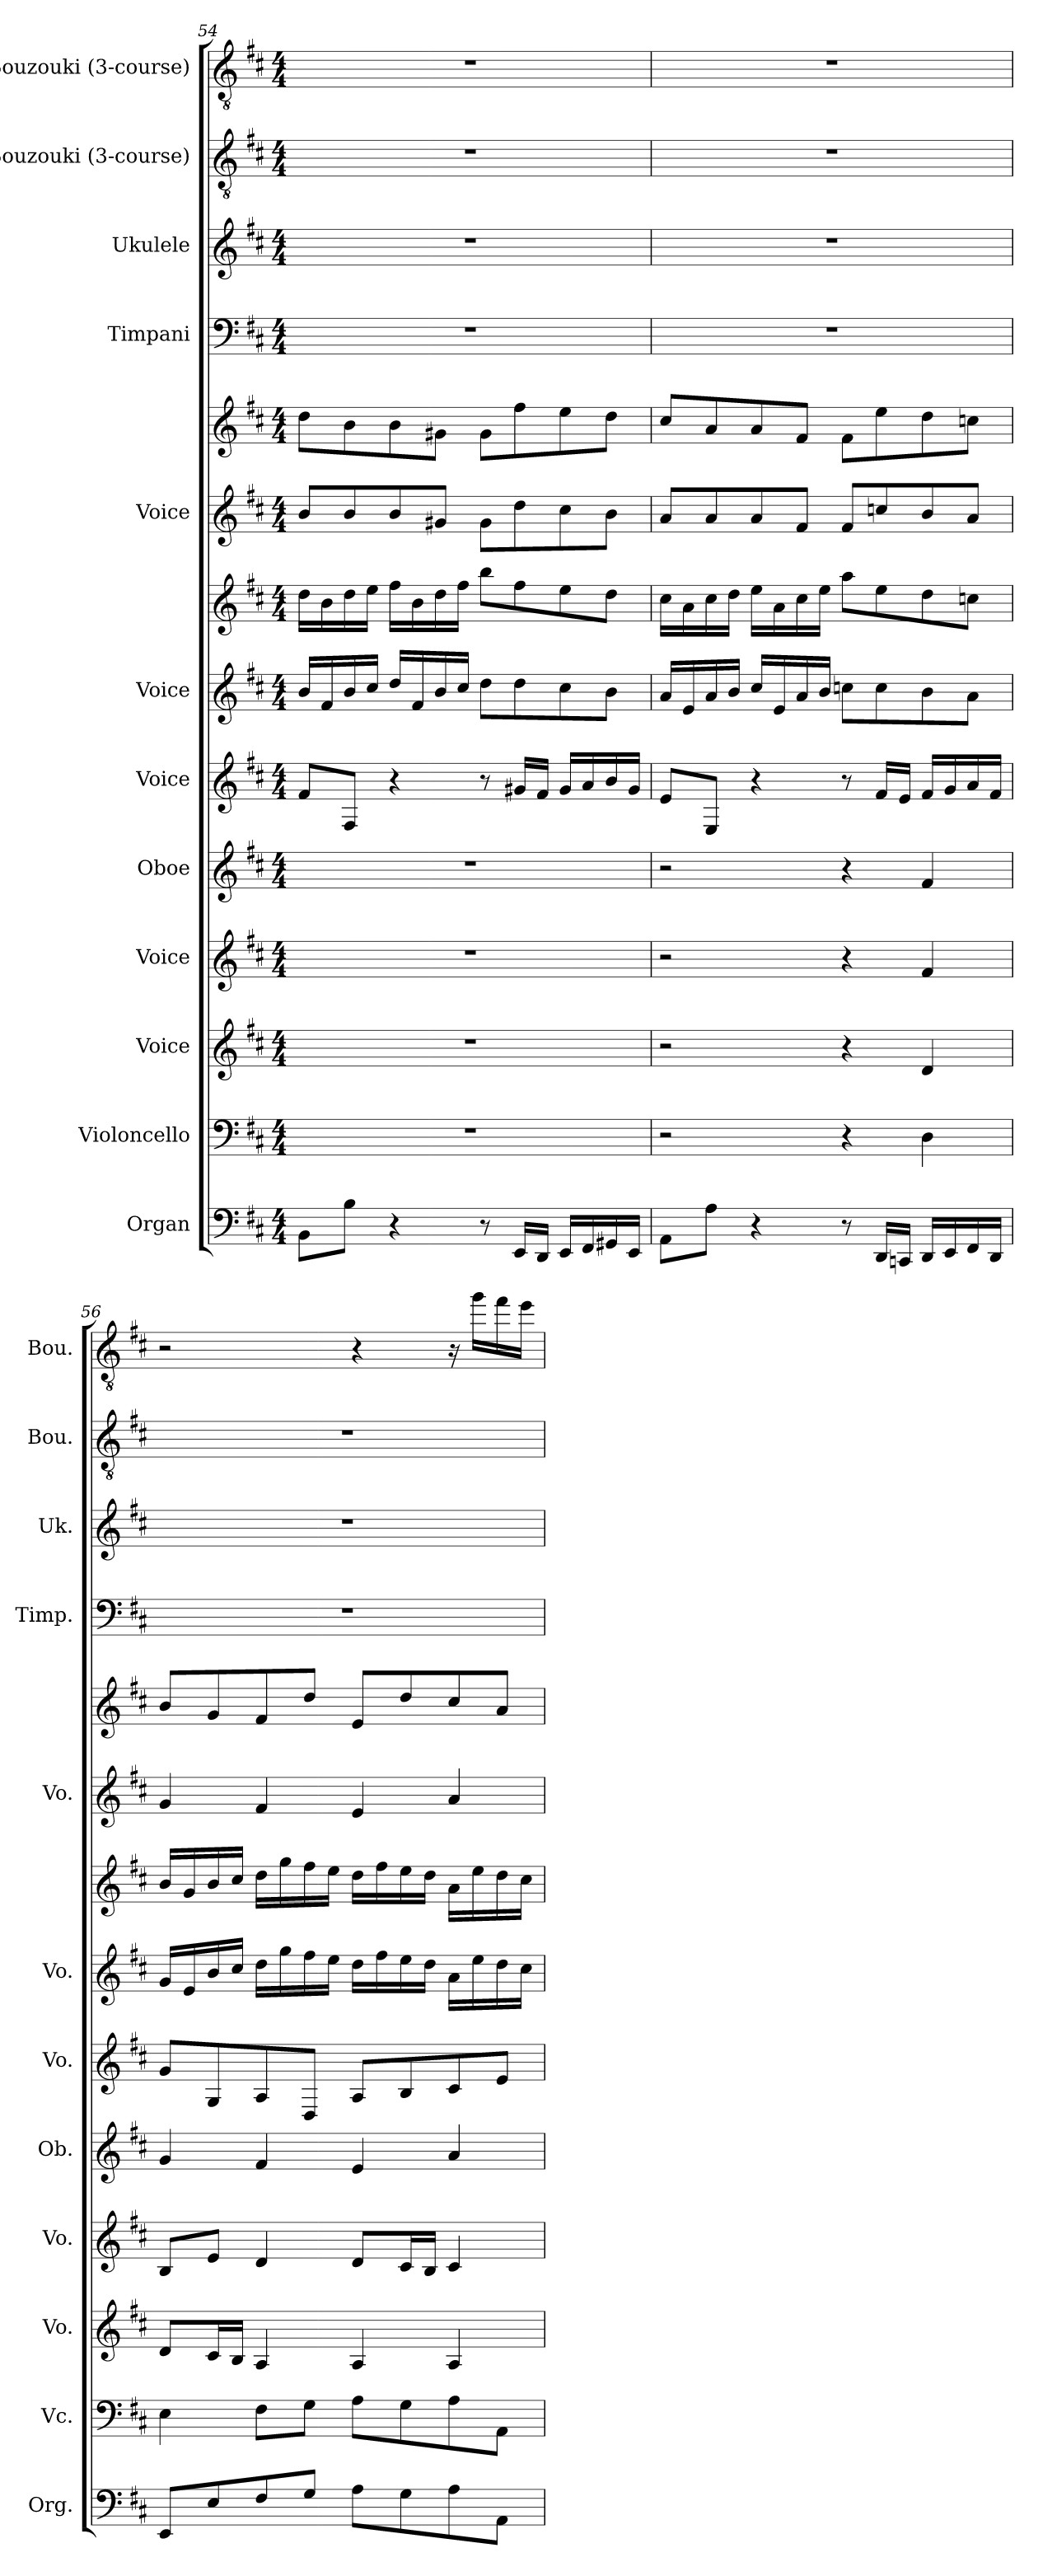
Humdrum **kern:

**kern	**kern	**kern	**kern	**kern	**kern	**kern	**kern	**kern	**kern	**kern	**kern	**kern	**kern
*part12	*part11	*part10	*part9	*part8	*part7	*part6	*part6	*part5	*part5	*part4	*part3	*part2	*part1
*staff14	*staff13	*staff12	*staff11	*staff10	*staff9	*staff8	*staff7	*staff6	*staff5	*staff4	*staff3	*staff2	*staff1
*I"Organ	*I"Violoncello	*I"Voice	*I"Voice	*I"Oboe	*I"Voice	*I"Voice	*	*I"Voice	*	*I"Timpani	*I"Ukulele	*I"Bouzouki (3-course)	*I"Bouzouki (3-course)
*I'Org.	*I'Vc.	*I'Vo.	*I'Vo.	*I'Ob.	*I'Vo.	*I'Vo.	*	*I'Vo.	*	*I'Timp.	*I'Uk.	*I'Bou.	*I'Bou.
*clefF4	*clefF4	*clefG2	*clefG2	*clefG2	*clefG2	*clefG2	*clefG2	*clefG2	*clefG2	*clefF4	*clefG2	*clefGv2	*clefGv2
*k[f#c#]	*k[f#c#]	*k[f#c#]	*k[f#c#]	*k[f#c#]	*k[f#c#]	*k[f#c#]	*k[f#c#]	*k[f#c#]	*k[f#c#]	*k[f#c#]	*k[f#c#]	*k[f#c#]	*k[f#c#]
*M4/4	*M4/4	*M4/4	*M4/4	*M4/4	*M4/4	*M4/4	*M4/4	*M4/4	*M4/4	*M4/4	*M4/4	*M4/4	*M4/4
=54	=54	=54	=54	=54	=54	=54	=54	=54	=54	=54	=54	=54	=54
8BB\L	1r	1r	1r	1r	8f#/L	16b/LL	16dd\LL	8b/L	8dd\L	1r	1r	1r	1r
.	.	.	.	.	.	16f#/	16b\	.	.	.	.	.	.
8B\J	.	.	.	.	8F#/J	16b/	16dd\	8b/	8b\	.	.	.	.
.	.	.	.	.	.	16cc#/JJ	16ee\JJ	.	.	.	.	.	.
4r	.	.	.	.	4r	16dd/LL	16ff#\LL	8b/	8b\	.	.	.	.
.	.	.	.	.	.	16f#/	16b\	.	.	.	.	.	.
.	.	.	.	.	.	16b/	16dd\	8g#X/J	8g#X\J	.	.	.	.
.	.	.	.	.	.	16cc#/JJ	16ff#\JJ	.	.	.	.	.	.
8r	.	.	.	.	8r	8dd\L	8bb\L	8g#\L	8g#\L	.	.	.	.
16EE/LL	.	.	.	.	16g#X/LL	8dd\	8ff#\	8dd\	8ff#\	.	.	.	.
16DD/JJ	.	.	.	.	16f#/JJ	.	.	.	.	.	.	.	.
16EE/LL	.	.	.	.	16g#/LL	8cc#\	8ee\	8cc#\	8ee\	.	.	.	.
16FF#/	.	.	.	.	16a/	.	.	.	.	.	.	.	.
16GG#X/	.	.	.	.	16b/	8b\J	8dd\J	8b\J	8dd\J	.	.	.	.
16EE/JJ	.	.	.	.	16g#/JJ	.	.	.	.	.	.	.	.
!!LO:PB:g=z
=55	=55	=55	=55	=55	=55	=55	=55	=55	=55	=55	=55	=55	=55
8AA\L	2r	2r	2r	2r	8e/L	16a/LL	16cc#\LL	8a/L	8cc#/L	1r	1r	1r	1r
.	.	.	.	.	.	16e/	16a\	.	.	.	.	.	.
8A\J	.	.	.	.	8E/J	16a/	16cc#\	8a/	8a/	.	.	.	.
.	.	.	.	.	.	16b/JJ	16dd\JJ	.	.	.	.	.	.
4r	.	.	.	.	4r	16cc#/LL	16ee\LL	8a/	8a/	.	.	.	.
.	.	.	.	.	.	16e/	16a\	.	.	.	.	.	.
.	.	.	.	.	.	16a/	16cc#\	8f#/J	8f#/J	.	.	.	.
.	.	.	.	.	.	16b/JJ	16ee\JJ	.	.	.	.	.	.
8r	4r	4r	4r	4r	8r	8ccn\L	8aa\L	8f#/L	8f#\L	.	.	.	.
16DD/LL	.	.	.	.	16f#/LL	8cc\	8ee\	8ccn/	8ee\	.	.	.	.
16CCn/JJ	.	.	.	.	16e/JJ	.	.	.	.	.	.	.	.
16DD/LL	4D\	4d/	4f#/	4f#/	16f#/LL	8b\	8dd\	8b/	8dd\	.	.	.	.
16EE/	.	.	.	.	16g/	.	.	.	.	.	.	.	.
16FF#/	.	.	.	.	16a/	8a\J	8ccn\J	8a/J	8ccn\J	.	.	.	.
16DD/JJ	.	.	.	.	16f#/JJ	.	.	.	.	.	.	.	.
=56	=56	=56	=56	=56	=56	=56	=56	=56	=56	=56	=56	=56	=56
8EE/L	4E\	8d/L	8B/L	4g/	8g/L	16g/LL	16b/LL	4g/	8b/L	1r	1r	1r	2r
.	.	.	.	.	.	16e/	16g/	.	.	.	.	.	.
8E/	.	16c#/L	8e/J	.	8G/	16b/	16b/	.	8g/	.	.	.	.
.	.	16B/JJ	.	.	.	16cc#/JJ	16cc#/JJ	.	.	.	.	.	.
8F#/	8F#\L	4A/	4d/	4f#/	8A/	16dd\LL	16dd\LL	4f#/	8f#/	.	.	.	.
.	.	.	.	.	.	16gg\	16gg\	.	.	.	.	.	.
8G/J	8G\J	.	.	.	8D/J	16ff#\	16ff#\	.	8dd/J	.	.	.	.
.	.	.	.	.	.	16ee\JJ	16ee\JJ	.	.	.	.	.	.
8A\L	8A\L	4A/	8d/L	4e/	8A/L	16dd\LL	16dd\LL	4e/	8e/L	.	.	.	4r
.	.	.	.	.	.	16ff#\	16ff#\	.	.	.	.	.	.
8G\	8G\	.	16c#/L	.	8B/	16ee\	16ee\	.	8dd/	.	.	.	.
.	.	.	16B/JJ	.	.	16dd\JJ	16dd\JJ	.	.	.	.	.	.
8A\	8A\	4A/	4c#/	4a/	8c#/	16a\LL	16a\LL	4a/	8cc#/	.	.	.	16r
.	.	.	.	.	.	16ee\	16ee\	.	.	.	.	.	16gg\LL
8AA\J	8AA\J	.	.	.	8e/J	16dd\	16dd\	.	8a/J	.	.	.	16ff#\
.	.	.	.	.	.	16cc#\JJ	16cc#\JJ	.	.	.	.	.	16ee\JJ
=	=	=	=	=	=	=	=	=	=	=	=	=	=
*-	*-	*-	*-	*-	*-	*-	*-	*-	*-	*-	*-	*-	*-
